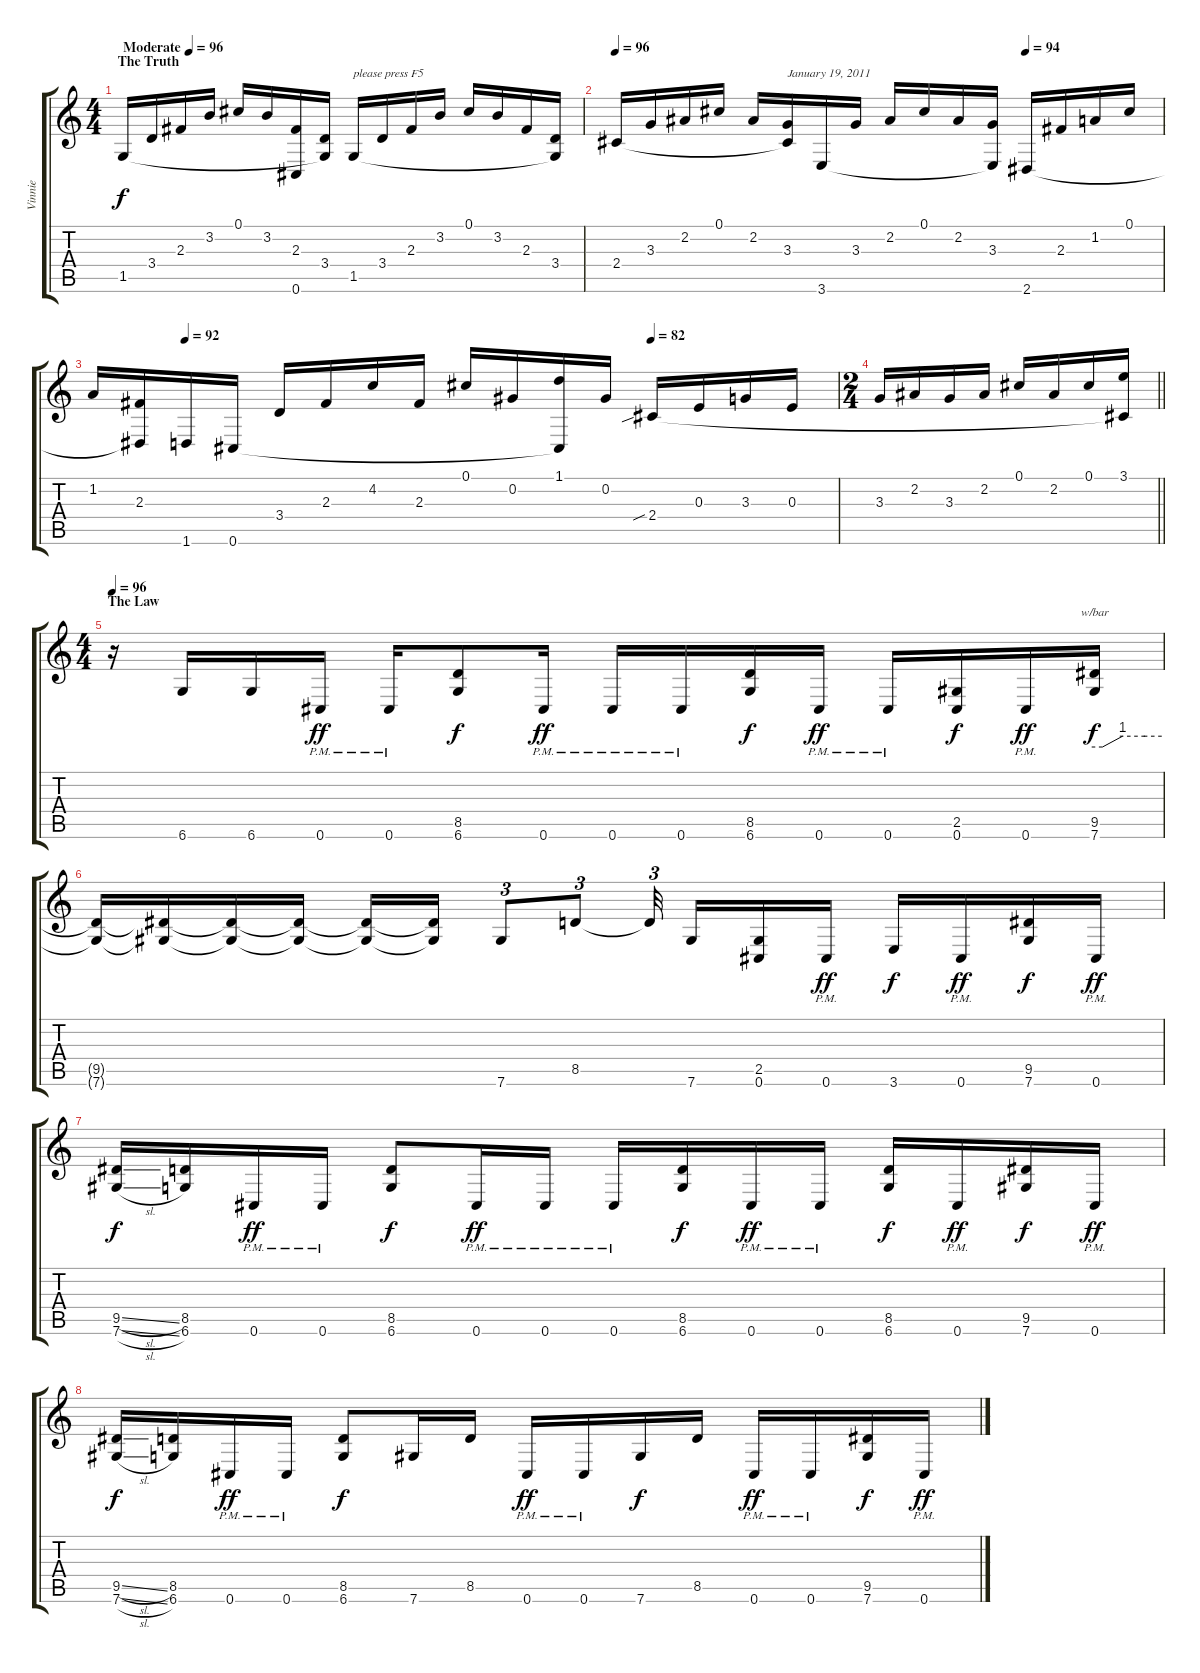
\track ("Vinnie" "Vinnie") {instrument distortionguitar}
\staff {score tabs}
\tuning (Db4 Ab3 E3 B2 Gb2 Db2) {hide}
\ts (4 4)
\section ("" "The Truth")
\tempo (96 "Moderate")
\tempo 100
\tempo (96 "Moderate")
\clef g2
\ks c
1.5.16{dy f volume 13 balance 8 instrument acousticguitarsteel} 3.4.16 2.3.16 3.2.16 0.1.16 3.2.16 (2.3 0.6).16 (3.4 1.5{t}).16 1.5.16{txt "please press F5"} 3.4.16 2.3.16 3.2.16 0.1.16 3.2.16 2.3.16 (3.4 1.5{t}).16 |
\tempo 96
\tempo (94 0.75)
2.4.16 3.3.16 2.2.16 0.1.16 2.2.16 (3.3 2.4{t}).16{txt "January 19, 2011"} 3.6.16 3.3.16 2.2.16 0.1.16 2.2.16 (3.3 3.6{t}).16 2.6.16 2.3.16 1.2.16 0.1.16 |
\tempo (92 0.125)
\tempo (82 0.75)
1.2.16 (2.3 2.6{t}).16 1.6.16 0.6.16 3.4.16 2.3.16 4.2.16 2.3.16 0.1.16 0.2.16 (1.1 0.6{t}).16 0.2.16 2.4{sib}.16 0.3.16 3.3.16 0.3.16 |
\ts (2 4)
\barLineRight lightlight
3.3.16 2.2.16 3.3.16 2.2.16 0.1.16 2.2.16 0.1.16 (3.1 2.4{t}).16 |
\ts (4 4)
\section ("" "The Law")
\tempo 96
r.16{volume 12 balance 0 instrument distortionguitar} 6.6.16 6.6.16 0.6{pm}.16{dy ff} 0.6{pm}.16 (8.5 6.6).8{dy f} 0.6{pm}.16{dy ff} 0.6{pm}.16 0.6{pm}.16 (8.5 6.6).16{dy f} 0.6{pm}.16{dy ff} 0.6{pm}.16 (2.5 0.6).16{dy f} 0.6{pm}.16{dy ff} (9.5 7.6).16{tbe (custom default 0 0 7 0 25 4 45 4 60 4) dy f} |
(9.5{t} 7.6{t}).16 (9.5{t} 7.6{t}).16 (9.5{t} 7.6{t}).16 (9.5{t} 7.6{t}).16 (9.5{t} 7.6{t}).16 (9.5{t} 7.6{t}).16 7.6.8{tu (3 2)} 8.5.8{tu (3 2)} 8.5{t}.32{tu (3 2) beam splitsecondary} 7.6.16 (2.5 0.6).16 0.6{pm}.16{dy ff} 3.6.16{dy f} 0.6{pm}.16{dy ff} (9.5 7.6).16{dy f} 0.6{pm}.16{dy ff} |
(9.5{sl} 7.6{sl}).16{dy f} (8.5 6.6).16 0.6{pm}.16{dy ff} 0.6{pm}.16 (8.5 6.6).8{dy f} 0.6{pm}.16{dy ff} 0.6{pm}.16 0.6{pm}.16 (8.5 6.6).16{dy f} 0.6{pm}.16{dy ff} 0.6{pm}.16 (8.5 6.6).16{dy f} 0.6{pm}.16{dy ff} (9.5 7.6).16{dy f} 0.6{pm}.16{dy ff} |
(9.5{sl} 7.6{sl}).16{dy f} (8.5 6.6).16 0.6{pm}.16{dy ff} 0.6{pm}.16 (8.5 6.6).8{dy f} 7.6.16 8.5.16 0.6{pm}.16{dy ff} 0.6{pm}.16 7.6.16{dy f} 8.5.16 0.6{pm}.16{dy ff} 0.6{pm}.16 (9.5 7.6).16{dy f} 0.6{pm}.16{dy ff}
